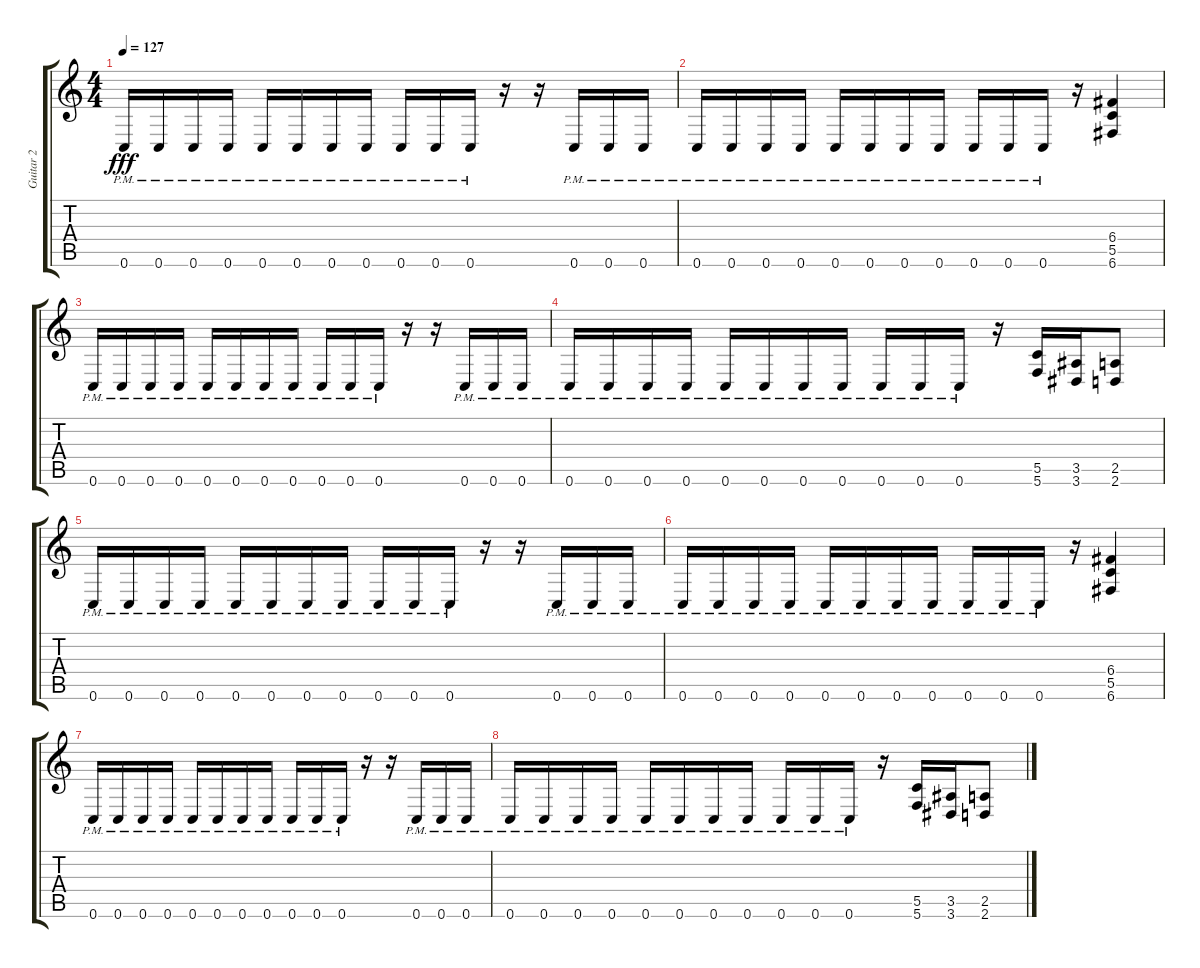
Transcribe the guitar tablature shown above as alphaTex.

\track ("Guitar 2" "Guitar 2") {instrument overdrivenguitar}
\staff {score tabs}
\tuning (D4 A3 F3 C3 G2 C2) {hide}
\ts (4 4)
\tempo 127
\clef g2
\ks c
0.6{pm}.16{dy fff} 0.6{pm}.16 0.6{pm}.16 0.6{pm}.16 0.6{pm}.16 0.6{pm}.16 0.6{pm}.16 0.6{pm}.16 0.6{pm}.16 0.6{pm}.16 0.6{pm}.16 r.16 r.16 0.6{pm}.16 0.6{pm}.16 0.6{pm}.16 |
0.6{pm}.16 0.6{pm}.16 0.6{pm}.16 0.6{pm}.16 0.6{pm}.16 0.6{pm}.16 0.6{pm}.16 0.6{pm}.16 0.6{pm}.16 0.6{pm}.16 0.6{pm}.16 r.16 (6.4 5.5 6.6).4 |
0.6{pm}.16 0.6{pm}.16 0.6{pm}.16 0.6{pm}.16 0.6{pm}.16 0.6{pm}.16 0.6{pm}.16 0.6{pm}.16 0.6{pm}.16 0.6{pm}.16 0.6{pm}.16 r.16 r.16 0.6{pm}.16 0.6{pm}.16 0.6{pm}.16 |
0.6{pm}.16 0.6{pm}.16 0.6{pm}.16 0.6{pm}.16 0.6{pm}.16 0.6{pm}.16 0.6{pm}.16 0.6{pm}.16 0.6{pm}.16 0.6{pm}.16 0.6{pm}.16 r.16 (5.5 5.6).16 (3.5 3.6).16 (2.5 2.6).8 |
0.6{pm}.16 0.6{pm}.16 0.6{pm}.16 0.6{pm}.16 0.6{pm}.16 0.6{pm}.16 0.6{pm}.16 0.6{pm}.16 0.6{pm}.16 0.6{pm}.16 0.6{pm}.16 r.16 r.16 0.6{pm}.16 0.6{pm}.16 0.6{pm}.16 |
0.6{pm}.16 0.6{pm}.16 0.6{pm}.16 0.6{pm}.16 0.6{pm}.16 0.6{pm}.16 0.6{pm}.16 0.6{pm}.16 0.6{pm}.16 0.6{pm}.16 0.6{pm}.16 r.16 (6.4 5.5 6.6).4 |
0.6{pm}.16 0.6{pm}.16 0.6{pm}.16 0.6{pm}.16 0.6{pm}.16 0.6{pm}.16 0.6{pm}.16 0.6{pm}.16 0.6{pm}.16 0.6{pm}.16 0.6{pm}.16 r.16 r.16 0.6{pm}.16 0.6{pm}.16 0.6{pm}.16 |
0.6{pm}.16 0.6{pm}.16 0.6{pm}.16 0.6{pm}.16 0.6{pm}.16 0.6{pm}.16 0.6{pm}.16 0.6{pm}.16 0.6{pm}.16 0.6{pm}.16 0.6{pm}.16 r.16 (5.5 5.6).16 (3.5 3.6).16 (2.5 2.6).8
